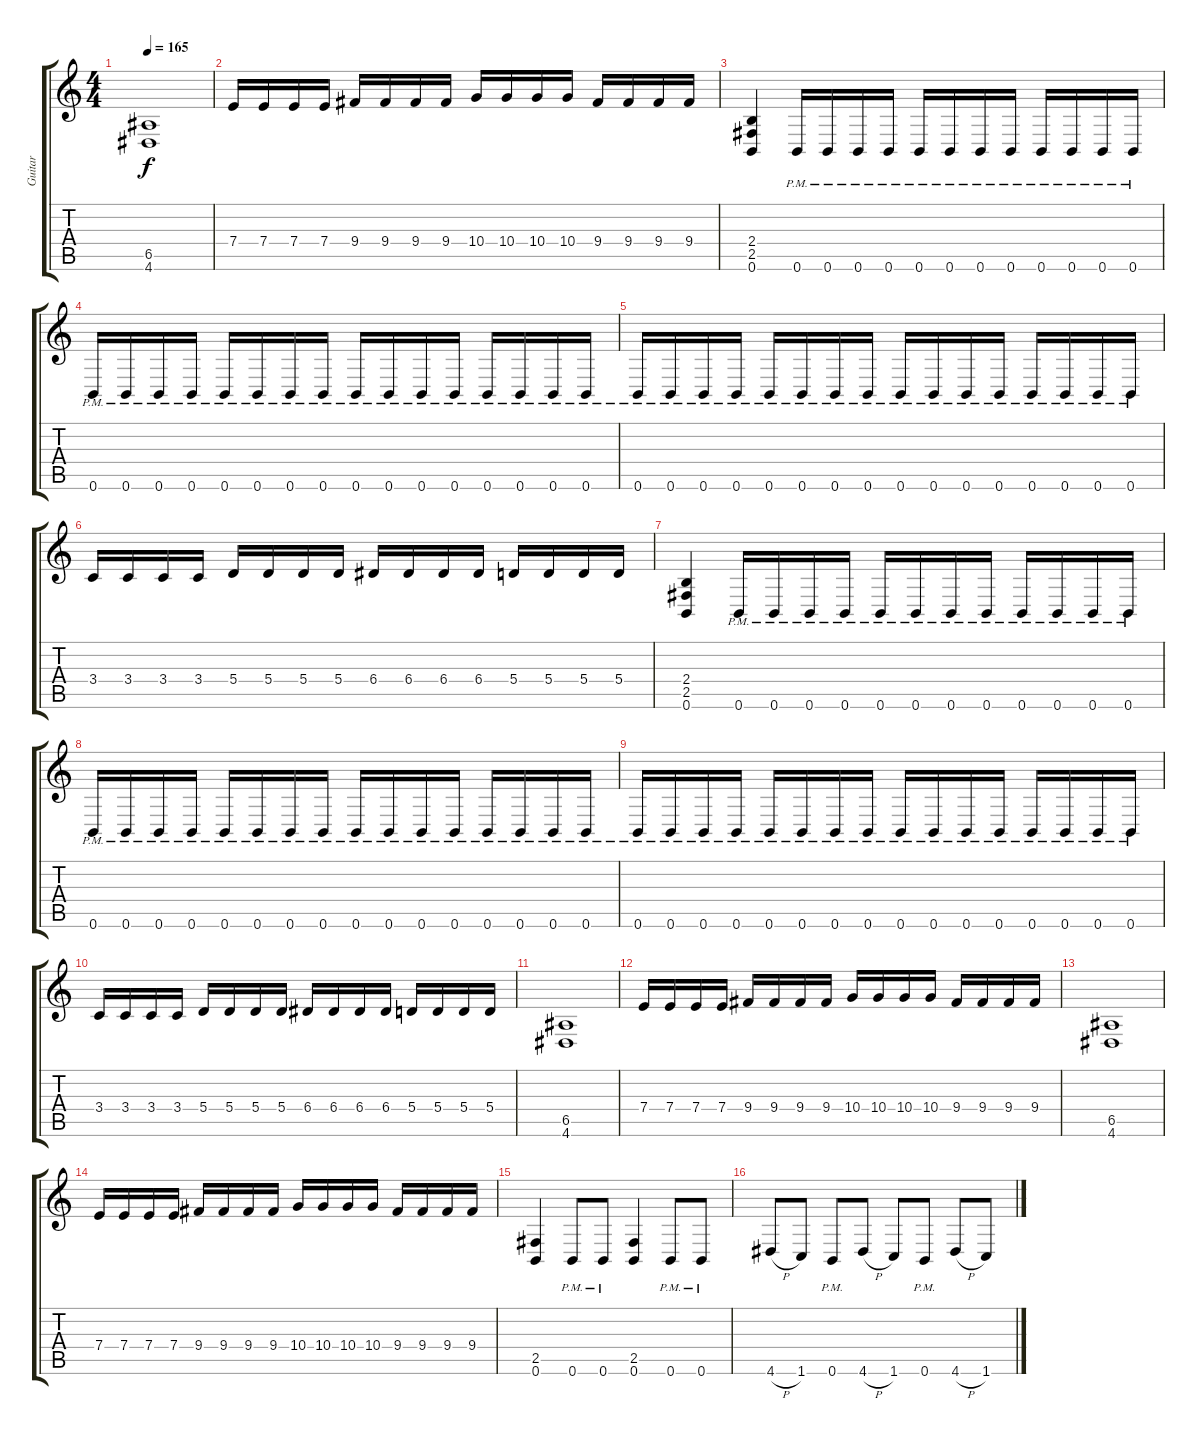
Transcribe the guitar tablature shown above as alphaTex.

\track ("Guitar" "Guitar") {instrument distortionguitar}
\staff {score tabs}
\tuning (B3 Gb3 D3 A2 E2 B1) {hide}
\ts (4 4)
\tempo 165
\clef g2
\ks c
(6.5 4.6).1{dy f} |
7.4.16 7.4.16 7.4.16 7.4.16 9.4.16 9.4.16 9.4.16 9.4.16 10.4.16 10.4.16 10.4.16 10.4.16 9.4.16 9.4.16 9.4.16 9.4.16 |
(2.4 2.5 0.6).4 0.6{pm}.16 0.6{pm}.16 0.6{pm}.16 0.6{pm}.16 0.6{pm}.16 0.6{pm}.16 0.6{pm}.16 0.6{pm}.16 0.6{pm}.16 0.6{pm}.16 0.6{pm}.16 0.6{pm}.16 |
0.6{pm}.16 0.6{pm}.16 0.6{pm}.16 0.6{pm}.16 0.6{pm}.16 0.6{pm}.16 0.6{pm}.16 0.6{pm}.16 0.6{pm}.16 0.6{pm}.16 0.6{pm}.16 0.6{pm}.16 0.6{pm}.16 0.6{pm}.16 0.6{pm}.16 0.6{pm}.16 |
0.6{pm}.16 0.6{pm}.16 0.6{pm}.16 0.6{pm}.16 0.6{pm}.16 0.6{pm}.16 0.6{pm}.16 0.6{pm}.16 0.6{pm}.16 0.6{pm}.16 0.6{pm}.16 0.6{pm}.16 0.6{pm}.16 0.6{pm}.16 0.6{pm}.16 0.6{pm}.16 |
3.4.16 3.4.16 3.4.16 3.4.16 5.4.16 5.4.16 5.4.16 5.4.16 6.4.16 6.4.16 6.4.16 6.4.16 5.4.16 5.4.16 5.4.16 5.4.16 |
(2.4 2.5 0.6).4 0.6{pm}.16 0.6{pm}.16 0.6{pm}.16 0.6{pm}.16 0.6{pm}.16 0.6{pm}.16 0.6{pm}.16 0.6{pm}.16 0.6{pm}.16 0.6{pm}.16 0.6{pm}.16 0.6{pm}.16 |
0.6{pm}.16 0.6{pm}.16 0.6{pm}.16 0.6{pm}.16 0.6{pm}.16 0.6{pm}.16 0.6{pm}.16 0.6{pm}.16 0.6{pm}.16 0.6{pm}.16 0.6{pm}.16 0.6{pm}.16 0.6{pm}.16 0.6{pm}.16 0.6{pm}.16 0.6{pm}.16 |
0.6{pm}.16 0.6{pm}.16 0.6{pm}.16 0.6{pm}.16 0.6{pm}.16 0.6{pm}.16 0.6{pm}.16 0.6{pm}.16 0.6{pm}.16 0.6{pm}.16 0.6{pm}.16 0.6{pm}.16 0.6{pm}.16 0.6{pm}.16 0.6{pm}.16 0.6{pm}.16 |
3.4.16 3.4.16 3.4.16 3.4.16 5.4.16 5.4.16 5.4.16 5.4.16 6.4.16 6.4.16 6.4.16 6.4.16 5.4.16 5.4.16 5.4.16 5.4.16 |
(6.5 4.6).1 |
7.4.16 7.4.16 7.4.16 7.4.16 9.4.16 9.4.16 9.4.16 9.4.16 10.4.16 10.4.16 10.4.16 10.4.16 9.4.16 9.4.16 9.4.16 9.4.16 |
(6.5 4.6).1 |
7.4.16 7.4.16 7.4.16 7.4.16 9.4.16 9.4.16 9.4.16 9.4.16 10.4.16 10.4.16 10.4.16 10.4.16 9.4.16 9.4.16 9.4.16 9.4.16 |
(2.5 0.6).4 0.6{pm}.8 0.6{pm}.8 (2.5 0.6).4 0.6{pm}.8 0.6{pm}.8 |
4.6{h}.8 1.6.8 0.6{pm}.8 4.6{h}.8 1.6.8 0.6{pm}.8 4.6{h}.8 1.6.8
